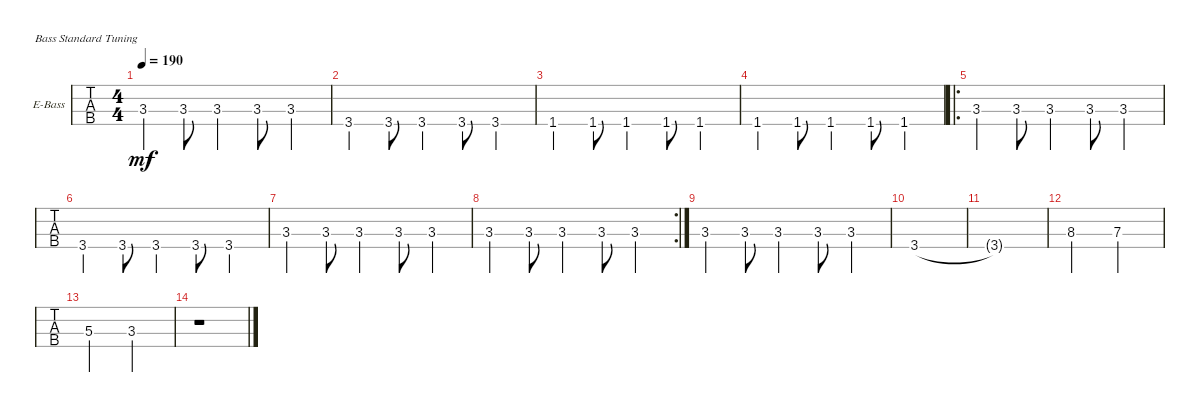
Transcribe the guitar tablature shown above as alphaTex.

\defaultSystemsLayout 4
\bracketExtendMode groupsimilarinstruments
\firstSystemTrackNameOrientation horizontal
\otherSystemsTrackNameOrientation horizontal
\track ("Bass" "E-Bass") {instrument electricbassfinger}
\staff {tabs}
\tuning (G2 D2 A1 E1)
\ts (4 4)
\tempo 190
\clef f4
\ks c
3.3.4{dy mf} 3.3.8 3.3.4 3.3.8 3.3.4 |
3.4.4 3.4.8 3.4.4 3.4.8 3.4.4 |
1.4.4 1.4.8 1.4.4 1.4.8 1.4.4 |
1.4.4 1.4.8 1.4.4 1.4.8 1.4.4 |
\ro
3.3.4 3.3.8 3.3.4 3.3.8 3.3.4 |
3.4.4 3.4.8 3.4.4 3.4.8 3.4.4 |
3.3.4 3.3.8 3.3.4 3.3.8 3.3.4 |
\rc 2
3.3.4 3.3.8 3.3.4 3.3.8 3.3.4 |
3.3.4 3.3.8 3.3.4 3.3.8 3.3.4 |
3.4.1 |
3.4{t}.1 |
8.3.2 7.3.2 |
5.3.2 3.3.2 |
r.1
